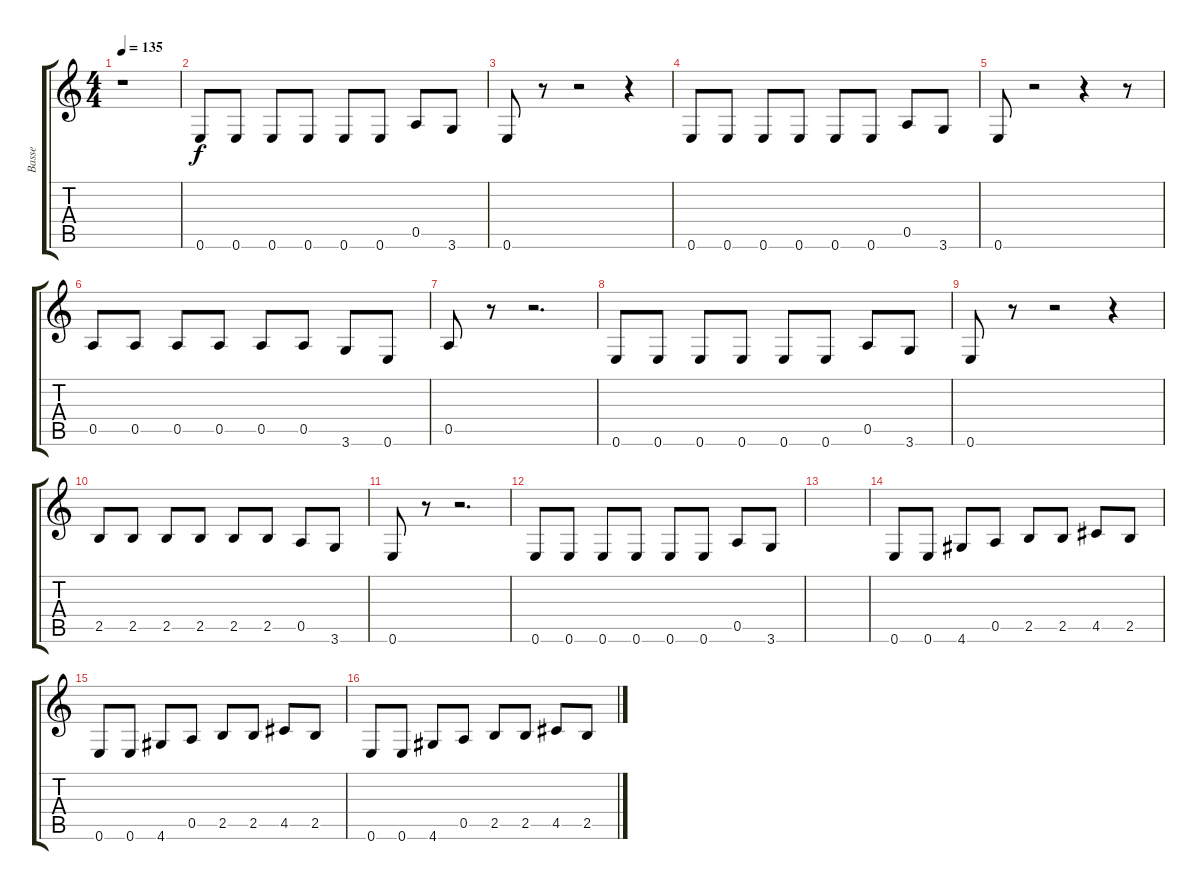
\track ("Basse" "Basse") {instrument electricbassfinger}
\staff {score tabs}
\tuning (E4 B3 G3 D3 A2 E2) {hide}
\ts (4 4)
\tempo 135
\clef g2
\ks c
r.1{dy f instrument electricbassfinger} |
0.6.8 0.6.8 0.6.8 0.6.8 0.6.8 0.6.8 0.5.8 3.6.8 |
0.6.8 r.8 r.2 r.4 |
0.6.8 0.6.8 0.6.8 0.6.8 0.6.8 0.6.8 0.5.8 3.6.8 |
0.6.8 r.2 r.4 r.8 |
0.5.8 0.5.8 0.5.8 0.5.8 0.5.8 0.5.8 3.6.8 0.6.8 |
0.5.8 r.8 r.2{d} |
0.6.8 0.6.8 0.6.8 0.6.8 0.6.8 0.6.8 0.5.8 3.6.8 |
0.6.8 r.8 r.2 r.4 |
2.5.8 2.5.8 2.5.8 2.5.8 2.5.8 2.5.8 0.5.8 3.6.8 |
0.6.8 r.8 r.2{d} |
0.6.8 0.6.8 0.6.8 0.6.8 0.6.8 0.6.8 0.5.8 3.6.8 |
|
0.6.8 0.6.8 4.6.8 0.5.8 2.5.8 2.5.8 4.5.8 2.5.8 |
0.6.8 0.6.8 4.6.8 0.5.8 2.5.8 2.5.8 4.5.8 2.5.8 |
0.6.8 0.6.8 4.6.8 0.5.8 2.5.8 2.5.8 4.5.8 2.5.8
